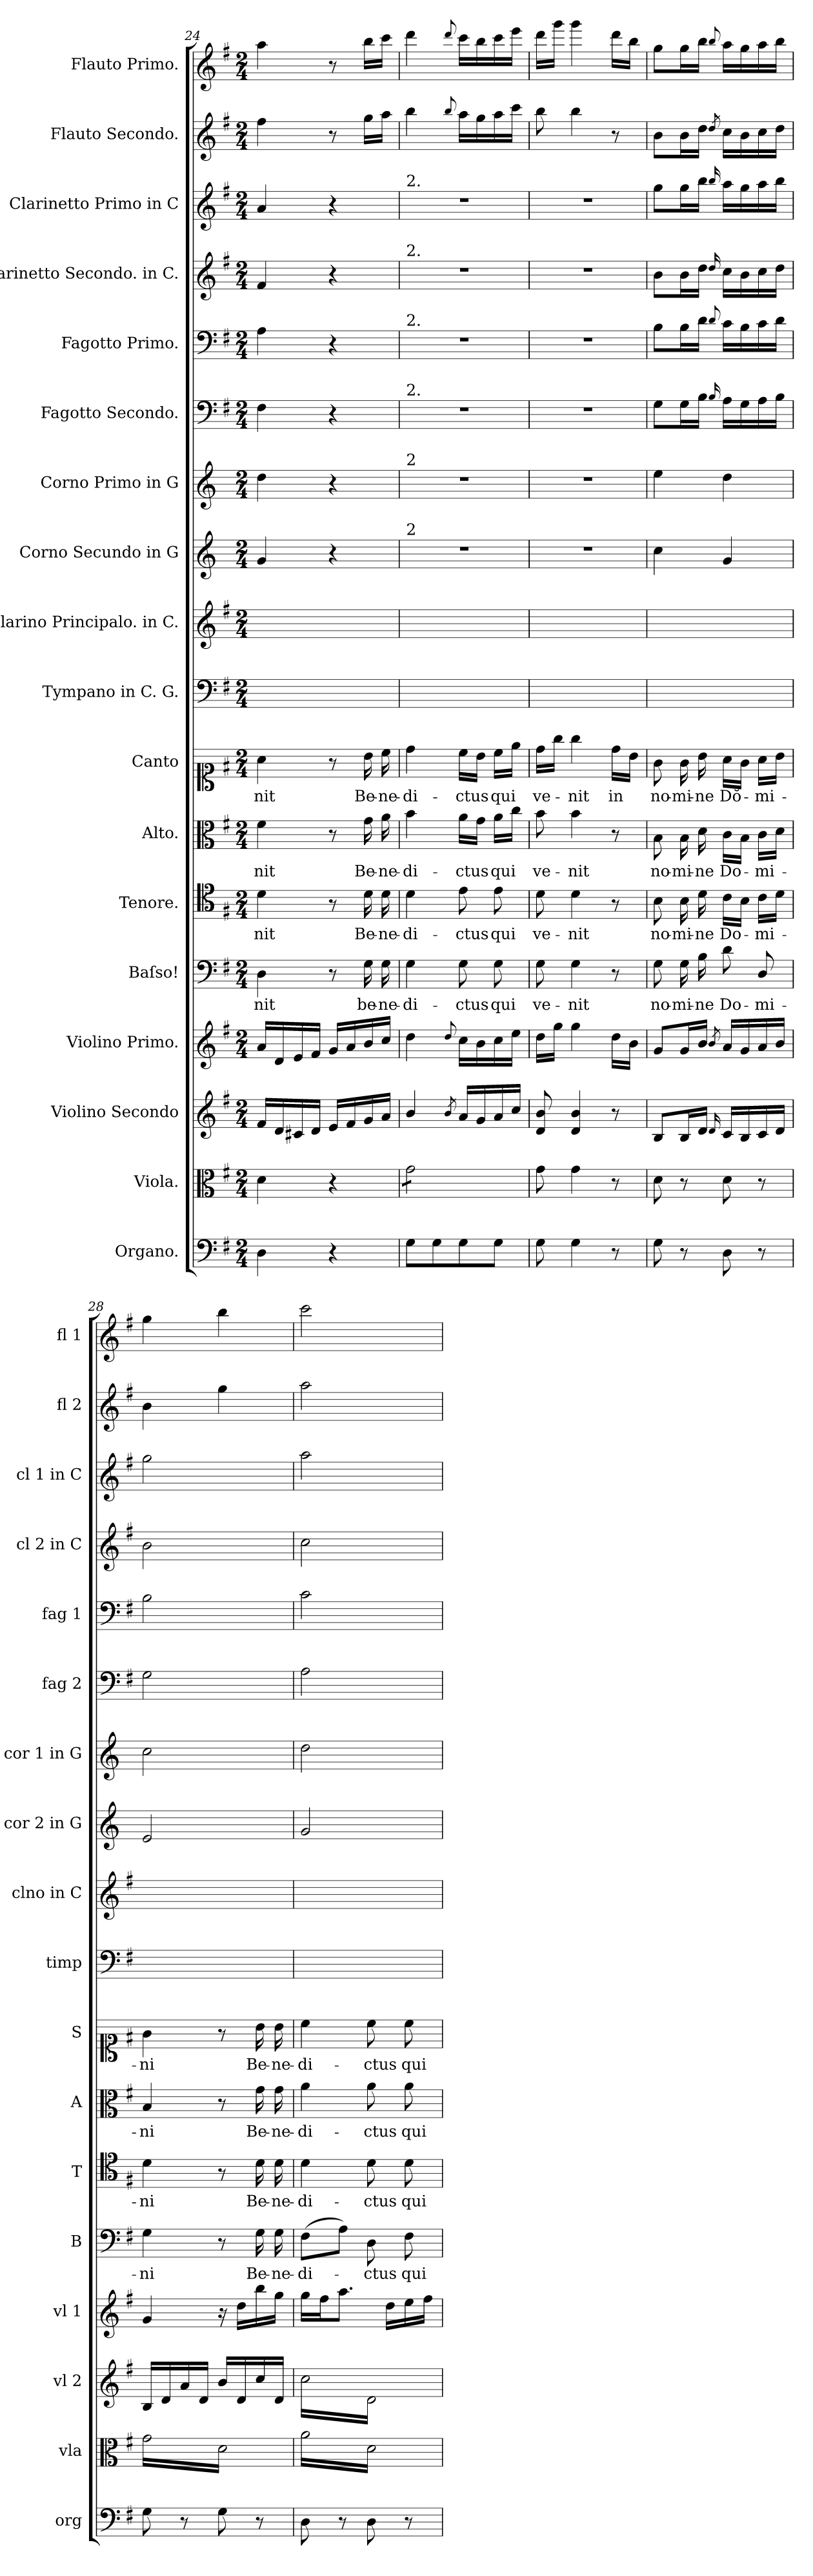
**kern	**kern	**kern	**kern	**kern	**text	**kern	**text	**kern	**text	**kern	**text	**kern	**kern	**kern	**kern	**kern	**kern	**kern	**kern	**kern	**kern
*part18	*part17	*part16	*part15	*part14	*part14	*part13	*part13	*part12	*part12	*part11	*part11	*part10	*part9	*part8	*part7	*part6	*part5	*part4	*part3	*part2	*part1
*staff18	*staff17	*staff16	*staff15	*staff14	*staff14	*staff13	*staff13	*staff12	*staff12	*staff11	*staff11	*staff10	*staff9	*staff8	*staff7	*staff6	*staff5	*staff4	*staff3	*staff2	*staff1
*I"Organo.	*I"Viola.	*I"Violino Secondo	*I"Violino Primo.	*I"Baſso!	*	*I"Tenore.	*	*I"Alto.	*	*I"Canto	*	*I"Tympano in C. G.	*I"Clarino Principalo. in C.	*I"Corno Secundo in G	*I"Corno Primo in G	*I"Fagotto Secondo.	*I"Fagotto Primo.	*I"Clarinetto Secondo. in C.	*I"Clarinetto Primo in C	*I"Flauto Secondo.	*I"Flauto Primo.
*I'org	*I'vla	*I'vl 2	*I'vl 1	*I'B	*	*I'T	*	*I'A	*	*I'S	*	*I'timp	*I'clno in C	*I'cor 2 in G	*I'cor 1 in G	*I'fag 2	*I'fag 1	*I'cl 2 in C	*I'cl 1 in C	*I'fl 2	*I'fl 1
*clefF4	*clefC3	*clefG2	*clefG2	*clefF4	*	*clefC4	*	*clefC3	*	*clefC1	*	*clefF4	*clefG2	*clefG2	*clefG2	*clefF4	*clefF4	*clefG2	*clefG2	*clefG2	*clefG2
*	*	*	*	*	*	*	*	*	*	*	*	*	*	*ITrd3c5	*ITrd3c5	*	*	*	*	*	*
*k[f#]	*k[f#]	*k[f#]	*k[f#]	*k[f#]	*	*k[f#]	*	*k[f#]	*	*k[f#]	*	*k[f#]	*k[f#]	*k[f#]	*k[f#]	*k[f#]	*k[f#]	*k[f#]	*k[f#]	*k[f#]	*k[f#]
*G:	*G:	*G:	*G:	*G:	*	*G:	*	*G:	*	*G:	*	*G:	*G:	*G:	*G:	*G:	*G:	*G:	*G:	*G:	*G:
*M2/4	*M2/4	*M2/4	*M2/4	*M2/4	*	*M2/4	*	*M2/4	*	*M2/4	*	*M2/4	*M2/4	*M2/4	*M2/4	*M2/4	*M2/4	*M2/4	*M2/4	*M2/4	*M2/4
=24	=24	=24	=24	=24	=24	=24	=24	=24	=24	=24	=24	=24	=24	=24	=24	=24	=24	=24	=24	=24	=24
4D\	4d\	16f#/LL	16a/LL	4D\	-nit	4d\	-nit	4f#\	-nit	4a\	-nit	2ryy	2ryy	4d/	4a\	4F#\	4A\	4f#/	4a/	4ff#\	4aa\
.	.	16d/	16d/	.	.	.	.	.	.	.	.	.	.	.	.	.	.	.	.	.	.
.	.	16c#X/	16e/	.	.	.	.	.	.	.	.	.	.	.	.	.	.	.	.	.	.
.	.	16d/JJ	16f#/JJ	.	.	.	.	.	.	.	.	.	.	.	.	.	.	.	.	.	.
4r	4r	16e/LL	16g/LL	8r	.	8r	.	8r	.	8r	.	.	.	4r	4r	4r	4r	4r	4r	8r	8r
.	.	16f#/	16a/	.	.	.	.	.	.	.	.	.	.	.	.	.	.	.	.	.	.
.	.	16g/	16b/	16G\	be-	16d\	Be-	16g\	Be-	16b\	Be-	.	.	.	.	.	.	.	.	16gg\LL	16bb\LL
.	.	16a/JJ	16cc/JJ	16G\	-ne-	16d\	-ne-	16a\	-ne-	16cc\	-ne-	.	.	.	.	.	.	.	.	16aa\JJ	16ccc\JJ
=25	=25	=25	=25	=25	=25	=25	=25	=25	=25	=25	=25	=25	=25	=25	=25	=25	=25	=25	=25	=25	=25
!	!	!	!	!	!	!	!	!	!	!	!	!	!	!	!	!	!	!	!LO:TX:a:t=2.	!	!
!	!	!	!	!	!	!	!	!	!	!	!	!	!	!	!	!	!	!LO:TX:a:t=2.	!	!	!
!	!	!	!	!	!	!	!	!	!	!	!	!	!	!	!	!	!LO:TX:a:t=2.	!	!	!	!
!	!	!	!	!	!	!	!	!	!	!	!	!	!	!	!	!LO:TX:a:t=2.	!	!	!	!	!
!	!	!	!	!	!	!	!	!	!	!	!	!	!	!	!LO:TX:a:t=2	!	!	!	!	!	!
!	!	!	!	!	!	!	!	!	!	!	!	!	!	!LO:TX:a:t=2	!	!	!	!	!	!	!
*	*tremolo	*	*	*	*	*	*	*	*	*	*	*	*	*	*	*	*	*	*	*	*
8G\L	8g\L	4b/	4dd\	4G\	-di-	4d\	-di-	4b\	-di-	4dd\	-di-	2ryy	2ryy	2r	2r	2r	2r	2r	2r	4bb\	4ddd\
8G\	8g\	.	.	.	.	.	.	.	.	.	.	.	.	.	.	.	.	.	.	.	.
.	.	8qb/	8qqdd/	.	.	.	.	.	.	.	.	.	.	.	.	.	.	.	.	8qqbb/	8qqddd/
8G\	8g\	16a/LL	16cc\LL	8G\	-ctus	8e\	-ctus	16a\LL	-ctus	16cc\LL	-ctus	.	.	.	.	.	.	.	.	16aa\LL	16ccc\LL
.	.	16g/	16b\	.	.	.	.	16g\JJ	.	16b\JJ	.	.	.	.	.	.	.	.	.	16gg\	16bb\
8G\J	8g\J	16a/	16cc\	8G\	qui	8e\	qui	16a\LL	qui	16cc\LL	qui	.	.	.	.	.	.	.	.	16aa\	16ccc\
*	*Xtremolo	*	*	*	*	*	*	*	*	*	*	*	*	*	*	*	*	*	*	*	*
.	.	16cc/JJ	16ee\JJ	.	.	.	.	16cc\JJ	.	16ee\JJ	.	.	.	.	.	.	.	.	.	16ccc\JJ	16eee\JJ
=26	=26	=26	=26	=26	=26	=26	=26	=26	=26	=26	=26	=26	=26	=26	=26	=26	=26	=26	=26	=26	=26
8G\	8g\	8d/ 8b/	16dd\LL	8G\	ve-	8d\	ve-	8b\	ve-	16dd\LL	ve-	2ryy	2ryy	2r	2r	2r	2r	2r	2r	8bb\	16ddd\LL
.	.	.	16gg\JJ	.	.	.	.	.	.	16gg\JJ	.	.	.	.	.	.	.	.	.	.	16ggg\JJ
4G\	4g\	4d/ 4b/	4gg\	4G\	-nit	4d\	-nit	4b\	-nit	4gg\	-nit	.	.	.	.	.	.	.	.	4bb\	4ggg\
8r	8r	8r	16dd\LL	8r	.	8r	.	8r	.	16dd\LL	in	.	.	.	.	.	.	.	.	8r	16ddd\LL
.	.	.	16b\JJ	.	.	.	.	.	.	16b\JJ	.	.	.	.	.	.	.	.	.	.	16bb\JJ
=27	=27	=27	=27	=27	=27	=27	=27	=27	=27	=27	=27	=27	=27	=27	=27	=27	=27	=27	=27	=27	=27
8G\	8d\	8B/L	8g/L	8G\	no-	8B\	no-	8B\	no-	8g\	no-	2ryy	2ryy	4g\	4b\	8G\L	8B\L	8b\L	8gg\L	8b\L	8gg\L
8r	8r	16B/L	16g/L	16G\	-mi-	16B\	-mi-	16B\	-mi-	16g\	-mi-	.	.	.	.	16G\L	16B\L	16b\L	16gg\L	16b\L	16gg\L
.	.	16d/JJ	16b/JJ	16B\	-ne	16d\	-ne	16d\	-ne	16b\	-ne	.	.	.	.	16B\JJ	16d\JJ	16dd\JJ	16bb\JJ	16dd\JJ	16bb\JJ
.	.	16qqd/	8qb/	.	.	.	.	.	.	.	.	.	.	.	.	16qqB/	8qqd/	16qqdd/	16qqbb/	8qdd/	8qqbb/
8D\	8d\	16c/LL	16a/LL	8d\	Do-	16c\LL	Do-	16c\LL	Do-	16a\LL	Dŏ-	.	.	4d/	4a\	16A\LL	16c\LL	16cc\LL	16aa\LL	16cc\LL	16aa\LL
.	.	16B/	16g/	.	.	16B\JJ	.	16B\JJ	.	16g\JJ	.	.	.	.	.	16G\	16B\	16b\	16gg\	16b\	16gg\
8r	8r	16c/	16a/	8D/	-mi-	16c\LL	-mi-	16c\LL	-mi-	16a\LL	-mi-	.	.	.	.	16A\	16c\	16cc\	16aa\	16cc\	16aa\
.	.	16d/JJ	16b/JJ	.	.	16d\JJ	.	16d\JJ	.	16b\JJ	.	.	.	.	.	16B\JJ	16d\JJ	16dd\JJ	16bb\JJ	16dd\JJ	16bb\JJ
=28	=28	=28	=28	=28	=28	=28	=28	=28	=28	=28	=28	=28	=28	=28	=28	=28	=28	=28	=28	=28	=28
*	*tremolo	*	*	*	*	*	*	*	*	*	*	*	*	*	*	*	*	*	*	*	*
8G\	16g\LL	16B/LL	4g/	4G\	-ni	4d\	-ni	4B/	-ni	4g\	-ni	2ryy	2ryy	2B/	2g\	2G\	2B\	2b\	2gg\	4b\	4gg\
.	16d\	16d/	.	.	.	.	.	.	.	.	.	.	.	.	.	.	.	.	.	.	.
8r	16g\	16a/	.	.	.	.	.	.	.	.	.	.	.	.	.	.	.	.	.	.	.
.	16d\	16d/JJ	.	.	.	.	.	.	.	.	.	.	.	.	.	.	.	.	.	.	.
8G\	16g\	16b/LL	16r	8r	.	8r	.	8r	.	8r	.	.	.	.	.	.	.	.	.	4gg\	4bb\
.	16d\	16d/	16dd\LL	.	.	.	.	.	.	.	.	.	.	.	.	.	.	.	.	.	.
8r	16g\	16cc/	16bb\	16G\	Be-	16d\	Be-	16g\	Be-	16b\	Be-	.	.	.	.	.	.	.	.	.	.
.	16d\JJ	16d/JJ	16gg\JJ	16G\	-ne-	16d\	-ne-	16g\	-ne-	16b\	-ne-	.	.	.	.	.	.	.	.	.	.
=29	=29	=29	=29	=29	=29	=29	=29	=29	=29	=29	=29	=29	=29	=29	=29	=29	=29	=29	=29	=29	=29
!	!	!LO:TX:a:color=crimson:t=⚠	!	!	!	!	!	!	!	!	!	!	!	!	!	!	!	!	!	!	!
*	*	*tremolo	*	*	*	*	*	*	*	*	*	*	*	*	*	*	*	*	*	*	*
8D\	16a\LL	16cc\LL	16gg\LL	(8F#\L	-di-	4d\	-di-	4a\	-di-	4cc\	-di-	2ryy	2ryy	2d/	2a\	2A\	2c\	2cc\	2aa\	2aa\	2ccc\
.	16d\	16d\	16ff#\J	.	.	.	.	.	.	.	.	.	.	.	.	.	.	.	.	.	.
8r	16a\	16cc\	8.aa\J	8A\J)	.	.	.	.	.	.	.	.	.	.	.	.	.	.	.	.	.
.	16d\	16d\	.	.	.	.	.	.	.	.	.	.	.	.	.	.	.	.	.	.	.
8D\	16a\	16cc\	.	8D\	-ctus	8d\	-ctus	8a\	-ctus	8cc\	-ctus	.	.	.	.	.	.	.	.	.	.
.	16d\	16d\	16dd\LL	.	.	.	.	.	.	.	.	.	.	.	.	.	.	.	.	.	.
8r	16a\	16cc\	16ee\	8F#\	qui	8d\	qui	8a\	qui	8cc\	qui	.	.	.	.	.	.	.	.	.	.
.	16d\JJ	16d\JJ	16ff#\JJ	.	.	.	.	.	.	.	.	.	.	.	.	.	.	.	.	.	.
*	*	*Xtremolo	*	*	*	*	*	*	*	*	*	*	*	*	*	*	*	*	*	*	*
*	*Xtremolo	*	*	*	*	*	*	*	*	*	*	*	*	*	*	*	*	*	*	*	*
.	.	.	.	.	.	.	.	.	.	.	.	.	.	.	.	.	.	.	.	.	.
.	.	.	.	.	.	.	.	.	.	.	.	.	.	.	.	.	.	.	.	.	.
.	.	.	.	.	.	.	.	.	.	.	.	.	.	.	.	.	.	.	.	.	.
.	.	.	.	.	.	.	.	.	.	.	.	.	.	.	.	.	.	.	.	.	.
=	=	=	=	=	=	=	=	=	=	=	=	=	=	=	=	=	=	=	=	=	=
*-	*-	*-	*-	*-	*-	*-	*-	*-	*-	*-	*-	*-	*-	*-	*-	*-	*-	*-	*-	*-	*-
